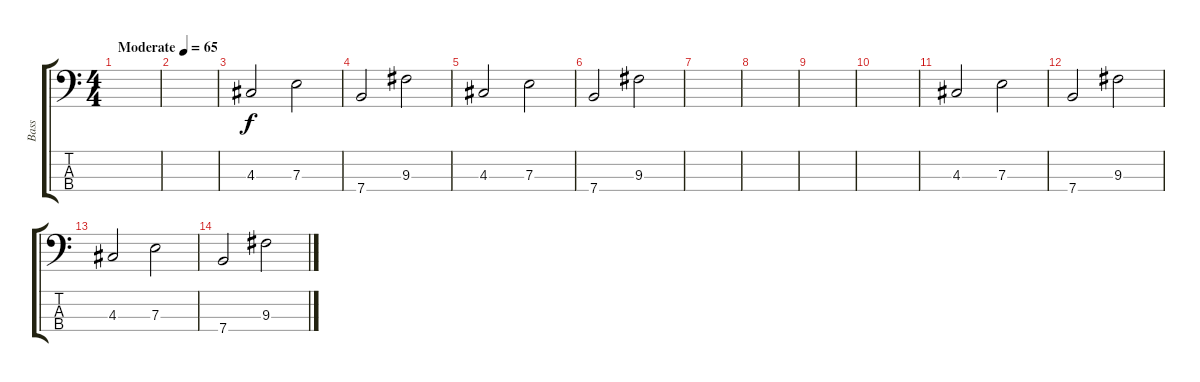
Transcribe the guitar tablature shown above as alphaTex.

\track ("Bass" "Bass") {instrument electricbassfinger}
\staff {score tabs}
\tuning (G2 D2 A1 E1) {hide}
\ts (4 4)
\tempo (65 "Moderate")
\clef f4
\ks c
|
|
4.3.2 7.3.2 |
7.4.2 9.3.2 |
4.3.2 7.3.2 |
7.4.2 9.3.2 |
|
|
|
|
4.3.2 7.3.2 |
7.4.2 9.3.2 |
4.3.2 7.3.2 |
7.4.2 9.3.2
